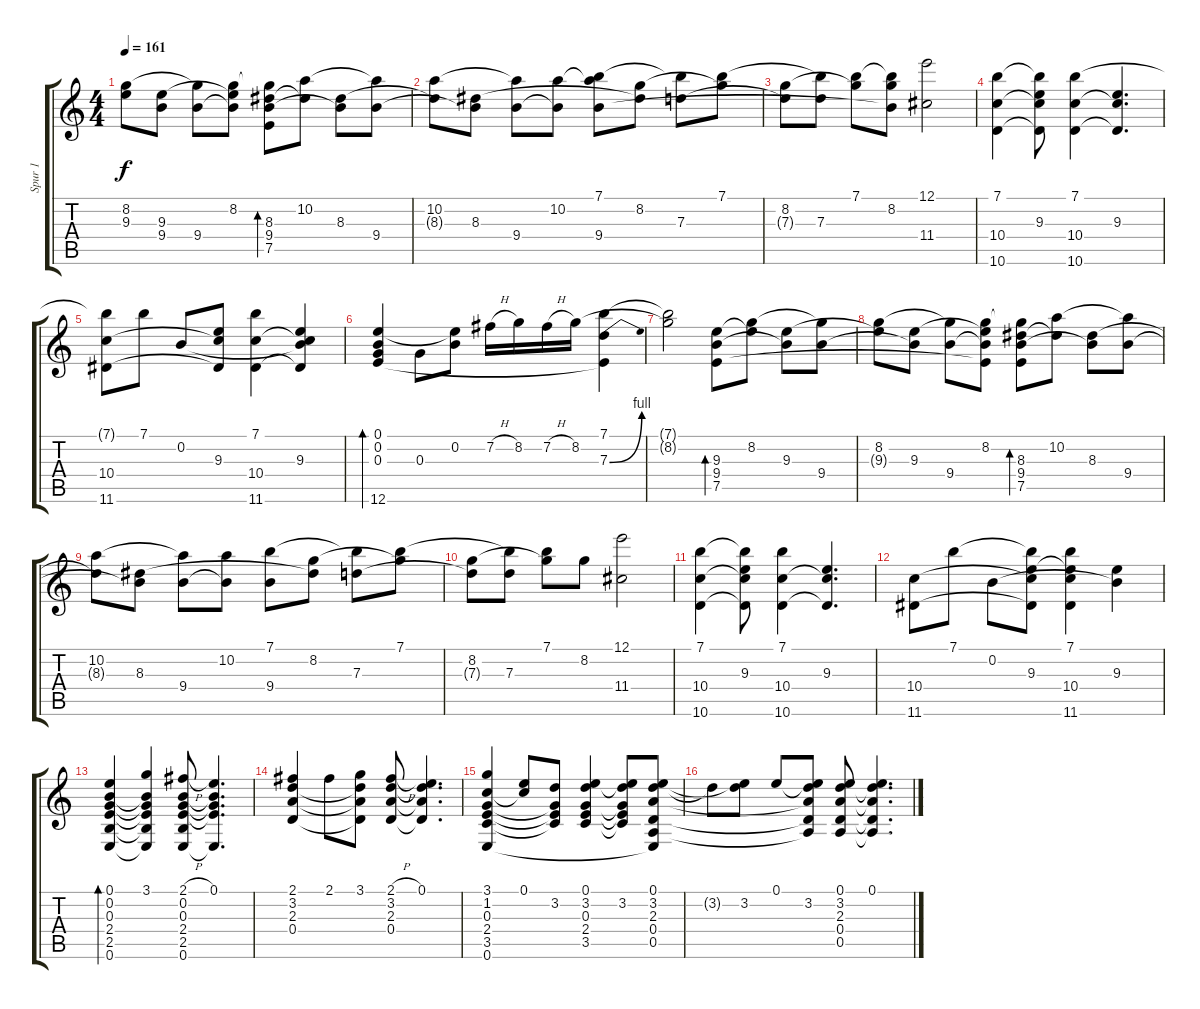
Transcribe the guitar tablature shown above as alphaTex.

\track ("Spur 1" "Spur 1") {instrument acousticguitarnylon}
\staff {score tabs}
\tuning (E4 B3 G3 D3 A2 E2) {hide}
\ts (4 4)
\tempo 161
\clef g2
\ks c
(8.2 9.3{t}).8{dy f} (9.3 9.4{t}).8 (8.2{t} 9.4).8 (8.2 9.3{t} 9.4{t}).8 (8.2{t} 8.3 9.4 7.5).8{bd 480} (10.2 8.3{t}).8 (8.3 9.4{t}).8 (10.2{t} 9.4).8 |
(10.2 8.3{t}).8 (8.3 9.4{t}).8 (10.2{t} 9.4).8 (10.2 9.4{t}).8 (7.1 10.2{t} 9.4).8 (8.2 8.3{t}).8 (7.1{t} 7.3).8 (7.1 8.2{t}).8 |
(8.2 7.3{t}).8 (7.1{t} 7.3).8 (7.1 8.2{t}).8 (7.1{t} 8.2 9.4{t}).8 (12.1 11.4).2 |
(7.1 10.4 10.6).4 (7.1{t} 9.3 10.4{t} 10.6{t}).8 (7.1 10.4 10.6).4 (9.3 10.4{t} 10.6{t}).4{d} |
(7.1{t} 10.4 11.6).8 7.1.8 0.2.8 (9.3 10.4{t} 11.6{t}).8 (7.1 10.4 11.6).4 (0.2{t} 9.3 10.4{t} 11.6{t}).4 |
(0.1 0.2 0.3 12.6).4{bd 480} 0.3.8 (0.1{t} 0.2).8 7.2{h}.16 8.2.16 7.2{h}.16 8.2.16 (7.1 7.3{be (bend 0 0 60 4)} 12.6{t}).4 |
(7.1{t} 8.2{t}).2 (9.3 9.4 7.5).8{bd 480} (8.2 9.3{t}).8 (9.3 9.4{t}).8 (8.2{t} 9.4).8 |
(8.2 9.3{t}).8 (9.3 9.4{t}).8 (8.2{t} 9.4).8 (8.2 9.3{t} 9.4{t} 7.5{t}).8 (8.2{t} 8.3 9.4 7.5).8{bd 480} (10.2 8.3{t}).8 (8.3 9.4{t}).8 (10.2{t} 9.4).8 |
(10.2 8.3{t}).8 (8.3 9.4{t}).8 (10.2{t} 9.4).8 (10.2 9.4{t}).8 (7.1 9.4).8 (8.2 8.3{t}).8 (7.1{t} 7.3).8 (7.1 8.2{t}).8 |
(8.2 7.3{t}).8 (7.1{t} 7.3).8 (7.1 8.2{t}).8 8.2.8 (12.1 11.4).2 |
(7.1 10.4 10.6).4 (7.1{t} 9.3 10.4{t} 10.6{t}).8 (7.1 10.4 10.6).4 (9.3 10.4{t} 10.6{t}).4{d} |
(10.4 11.6).8 7.1.8 0.2.8 (7.1{t} 9.3 10.4{t} 11.6{t}).8 (7.1 9.3{t} 10.4 11.6).4 (0.2{t} 9.3).4 |
(0.1 0.2 0.3 2.4 2.5 0.6).4{bd 240} (3.1 0.2{t} 0.3{t} 2.4{t} 2.5{t} 0.6{t}).4 (2.1{h} 0.2 0.3 2.4 2.5 0.6).8 (0.1 0.2{t} 0.3{t} 2.4{t} 0.6{t}).4{d} |
(2.1 3.2 2.3 0.4).4 2.1.8 (3.1 3.2{t} 2.3{t} 0.4{t}).8 (2.1{h} 3.2 2.3 0.4).8 (0.1 3.2{t} 2.3{t} 0.4{t}).4{d} |
(3.1 1.2 0.3 2.4 3.5 0.6).4 (0.1 1.2{t}).8 (3.2 0.3{t} 2.4{t} 3.5{t}).8 (0.1 3.2 0.3 2.4 3.5).4 (0.1{t} 3.2 0.3{t} 2.4{t} 3.5{t}).8 (0.1 3.2 2.3 0.4 0.5 0.6{t}).8 |
3.2{t}.8 (0.1{t} 3.2).8 0.1.8 (0.1{t} 3.2 2.3{t} 0.4{t} 0.5{t}).8 (0.1 3.2 2.3 0.4 0.5).8 (0.1 3.2{t} 2.3{t} 0.4{t} 0.5{t}).4{d}
